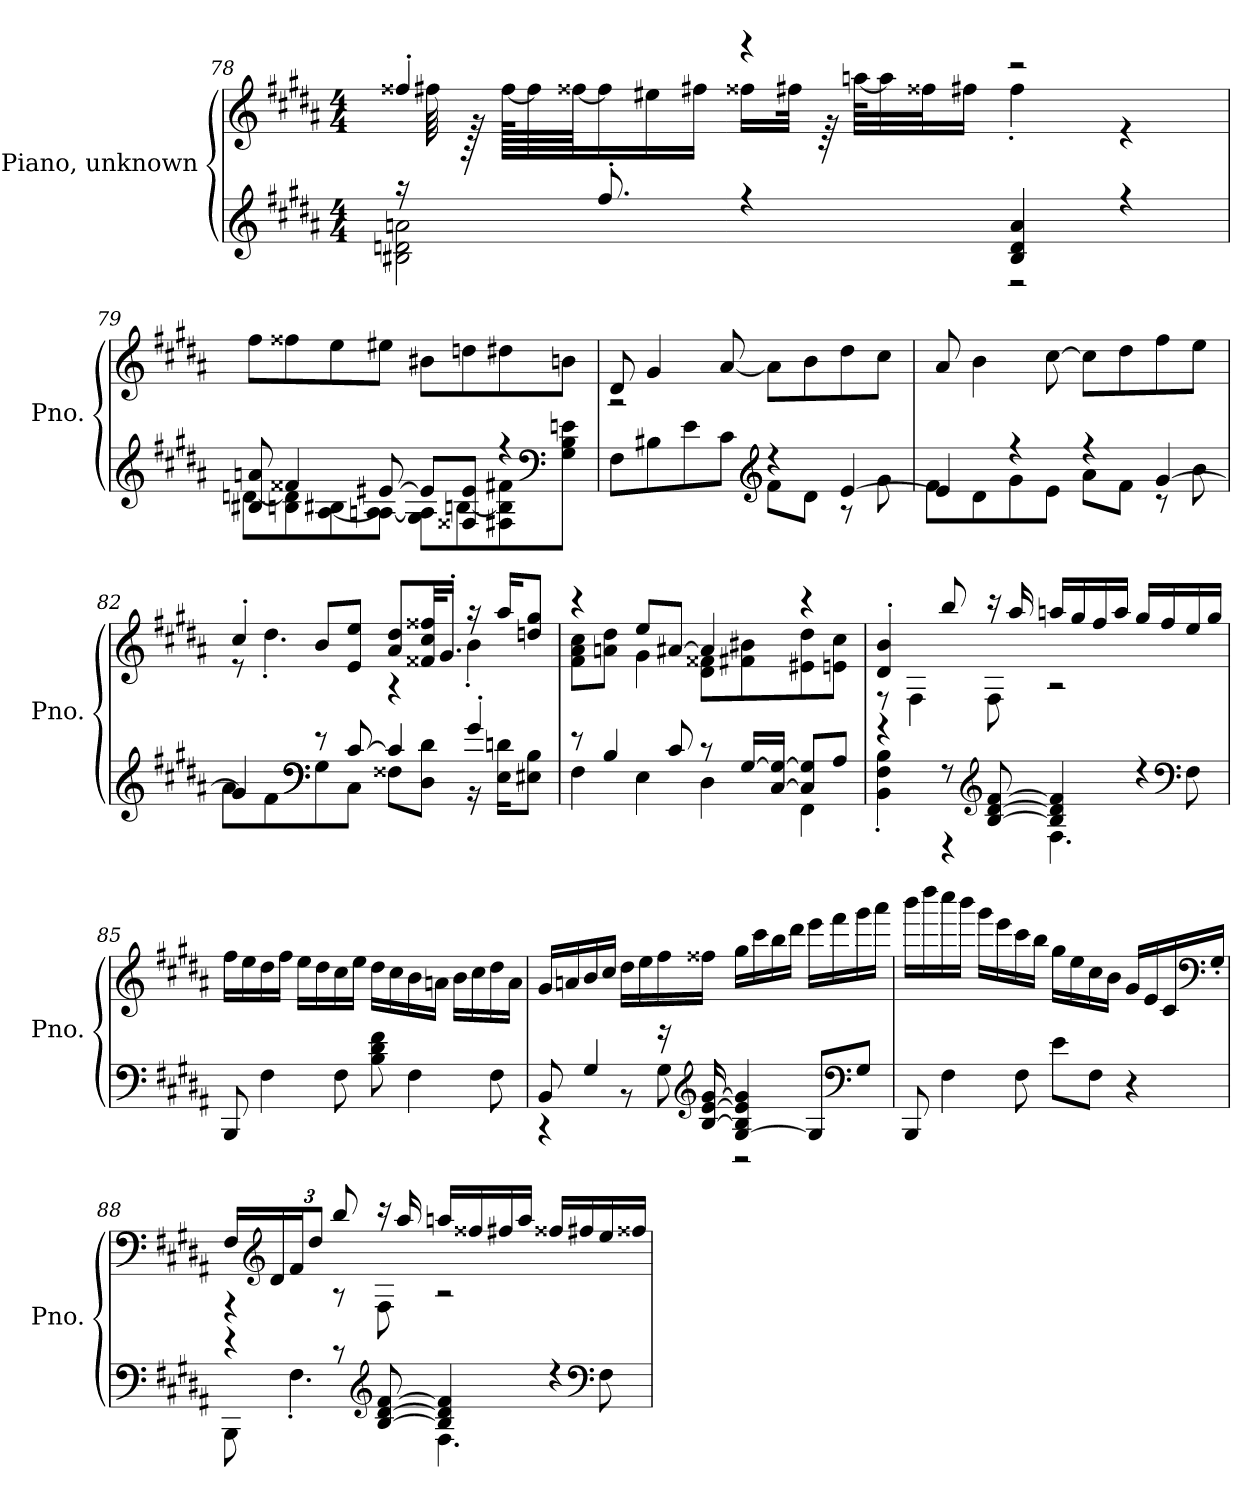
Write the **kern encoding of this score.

**kern	**kern
*part1	*part1
*staff2	*staff1
*I"Piano, unknown	*
*I'Pno.	*
!!LO:LB:g=z
*clefG2	*clefG2
*k[f#c#g#d#a#]	*k[f#c#g#d#a#]
*M4/4	*M4/4
=78	=78
*^	*^
16r	2B#X\ 2dn\ 2an\	4ff##X'/	64ff#X\
.	.	.	128r
.	.	.	[128ff#\KLLLL
.	.	.	64ff#\]
.	.	.	[64ff##X\JJ
8.ff#'/	.	.	16ff##\]
.	.	.	16ee#X\
.	.	.	16ff#X\JJ
4r	.	4r	16ff##X\LL
.	.	.	32ff#X\JJk
.	.	.	64r
.	.	.	[64aan\KLLL
.	.	.	32aa\]
.	.	.	32ff##X\J
.	.	.	16ff#X\JJ
4B#/ 4d/ 4a/	2r	2r	4ff#'\
4r	.	.	4r
*	*	*v	*v
!!LO:LB:g=z
=79	=79	=79
8B#X/ 8an/	[8dn\L	8ff#\L
4f##X/	8Bn\ 8d\]	8ff##X\
.	[8A#\ 8B#X\	8ee\
[8e#X/	8An\ 8A#\_J	8ee#X\J
8e#/L]	8G#\ 8A#\]L	8b#X\L
8F##X/ 8e#/J	[8Bn\	8ddn\
4r	8F#X\ 8B\] 8f#X\	8dd#X\
*clefF4	*	*
.	8G#\ 8B\ 8en\J	8bn\J
=80	=80	=80
2r	8F#\L	8d#/
.	8B#X\	4g#/
.	8e\	.
.	8c#\J	[8a#/
*clefG2	*	*
4r	8f#\L	8a#\L]
.	8d#\J	8b\
[4e/	8r	8dd#\
.	8g#\	8cc#\J
=81	=81	=81
4e/]	8f#\L	8a#/
.	8d#\	4b\
4r	8g#\	.
.	8e\J	[8cc#\
4r	8a#\L	8cc#\L]
.	8f#\J	8dd#\
[4g#/	8r	8ff#\
.	8b\	8ee\J
!!LO:LB:g=z
=82	=82	=82
*	*	*^
4g#/]	8a#\L	4cc#'/	8r
.	8f#\	.	4.dd#'\
*clefF4	*	*	*
8r	8G#\	8b/L	.
[8c#/	8C#\J	8e/ 8ee/J	.
4c#/]	8F##X\L	8a#/ 8dd#/L	4r
.	8D#\ 8d#\J	32f##X/ 32cc#/ 32ff##X/KL	.
.	.	16.g#'/JJ	.
4g#'/	16r	16r	4b'\
.	16E\ 16dn\KL	16aa#/KL	.
.	8E#X\ 8B\J	8ddn/ 8gg#/J	.
=83	=83	=83	=83
8r	4F#\	4r	8f#\ 8a#\ 8cc#\L
4B/	.	.	8an\ 8dd#\J
.	4E\	8ee/L	4g#\
8c#/	.	[8a#X/J	.
8r	4D#\	4a#/]	8d#\ 8f##X\L
[16G#/LL	.	.	8f#X\ 8b#X\
[16C#/ 16G#/_JJ	.	.	.
8C#/] 8G#/]L	4FF#\	4r	8e#X\ 8dd#\
8A#/J	.	.	8en\ 8cc#\J
!!LO:PB:g=z	!!
=84	=84	=84	=84
4r	4BB\' 4F#\' 4B\'	4d#/' 4b/'	8r
.	.	.	4F#\
8r	4r	8bb/	.
*clefG2	*	*	*
[8B/ [8d#/ [8f#/	.	16r	8F#\
.	.	16aa#/	.
4B/] 4d#/] 4f#/]	4.F#\	16aan/LL	2r
.	.	16gg#/	.
.	.	16ff#/	.
.	.	16aa/JJ	.
4r	.	16gg#/LL	.
.	.	16ff#/	.
*clefF4	*	*	*
.	8F#\	16ee/	.
.	.	16gg#/JJ	.
*v	*v	*	*
*	*v	*v
=85	=85
8BBB/	16ff#\LL
.	16ee\
4F#\	16dd#\
.	16ff#\JJ
.	16ee\LL
.	16dd#\
8F#\	16cc#\
.	16ee\JJ
8B\ 8d#\ 8f#\	16dd#\LL
.	16cc#\
4F#\	16b\
.	16an\JJ
.	16b\LL
.	16cc#\
8F#\	16dd#\
.	16a\JJ
!!LO:LB:g=z
=86	=86
*^	*
8BB/	4r	16g#/LL
.	.	16an/
4G#/	.	16b/
.	.	16cc#/JJ
.	8r	16dd#\LL
.	.	16ee\
16r	8G#\	16ff#\
*clefG2	*	*
[16B/ [16e/ [16g#/	.	16ff##X\JJ
[4G#/ 4B/] 4e/] 4g#/]	2r	16gg#\LL
.	.	16ccc#\
.	.	16bb\
.	.	16ddd#\JJ
8G#/L]	.	16eee\LL
.	.	16fff#\
*clefF4	*	*
8G#/J	.	16ggg#\
.	.	16aaa#\JJ
*v	*v	*
=87	=87
8BBB/	16bbb\LL
.	16dddd#\
4F#\	16cccc#\
.	16bbb\JJ
.	16ggg#\LL
.	16eee\
8F#\	16ccc#\
.	16bb\JJ
8e\L	16gg#\LL
.	16ee\
8F#\J	16cc#\
.	16b\JJ
4r	16g#/LL
.	16e/
.	16c#/
*	*clefF4
.	16G#'/JJ
!!LO:LB:g=z
=88	=88
*^	*^
4r	8BBB\	16F#/LL	4r
*	*	*clefG2	*
.	.	16d#/	.
*	*	*Xbrackettup	*
.	4.F#'\	24f#/J	.
.	.	12dd#/J	.
8r	.	8bb/	8r
*clefG2	*	*	*
[8B/ [8d#/ [8f#/	.	16r	8F#\
.	.	16aa#/	.
4B/] 4d#/] 4f#/]	4.F#\	16aan/LL	2r
.	.	16ff##X/	.
.	.	16ff#X/	.
.	.	16aa/JJ	.
4r	.	16ff##X/LL	.
.	.	16ff#X/	.
*clefF4	*	*	*
.	8F#\	16ee/	.
.	.	16ff##X/JJ	.
*v	*v	*	*
*	*v	*v
=	=
*-	*-
